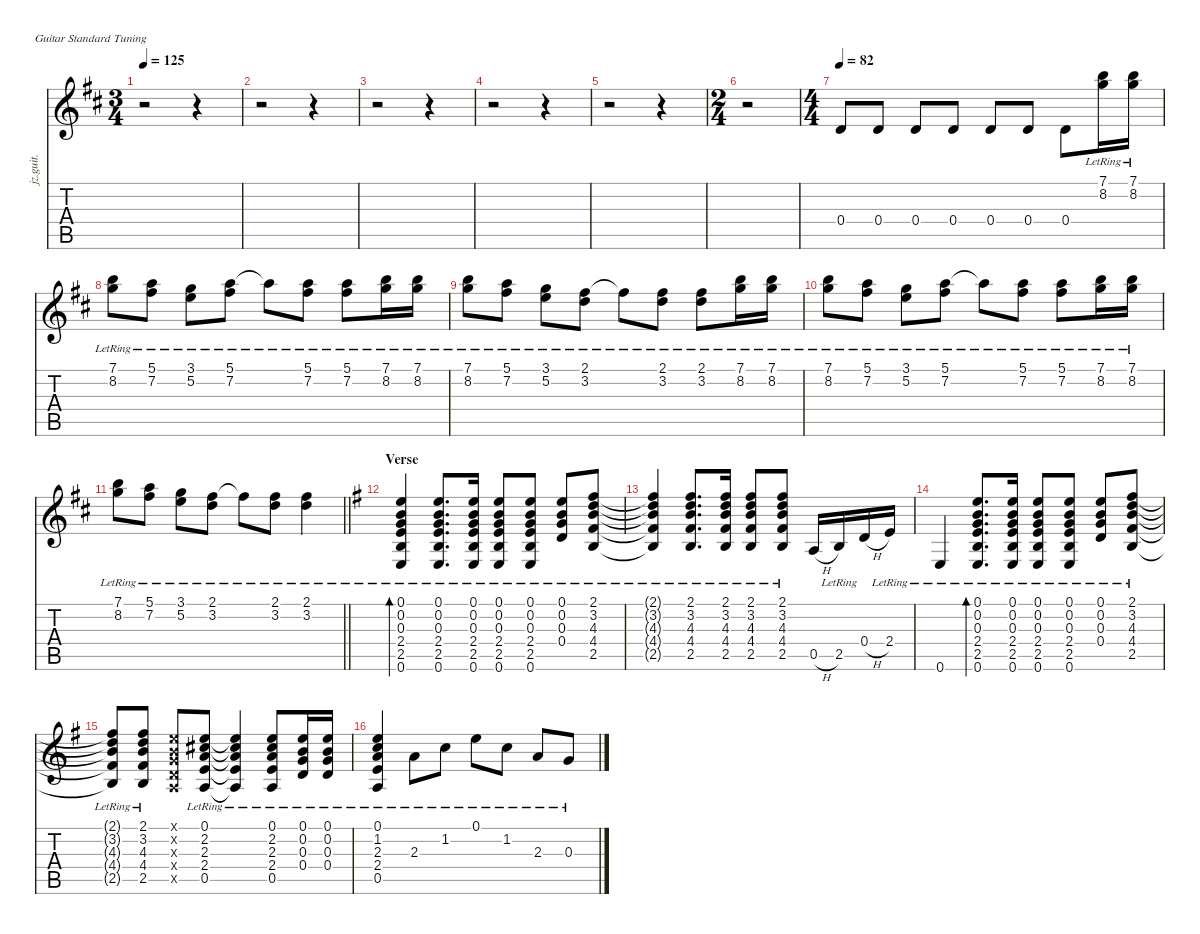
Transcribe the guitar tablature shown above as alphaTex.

\defaultSystemsLayout 4
\hideDynamics
\bracketExtendMode nobrackets
\track ("Guitar electric" "jz.guit.") {instrument electricguitarjazz}
\staff {score tabs}
\tuning (E4 B3 G3 D3 A2 E2)
\ts (3 4)
\tempo 125
\clef g2
\ks d
r.2{dy f beam Down} r.4{beam Down} |
r.2{beam Down} r.4{beam Down} |
r.2{beam Down} r.4{beam Down} |
r.2{beam Down} r.4{beam Down} |
r.2{beam Down} r.4{beam Down} |
\ts (2 4)
\beaming (8 2 2)
r.2{beam Down} |
\ts (4 4)
\beaming (8 2 2 2 2)
\tempo 82
0.4{acc forcenatural}.8{beam Up} 0.4{acc forcenatural}.8{beam Up} 0.4{acc forcenatural}.8{beam Up} 0.4{acc forcenatural}.8{beam Up} 0.4{acc forcenatural}.8{beam Up} 0.4{acc forcenatural}.8{beam Up} 0.4{acc forcenatural}.8{beam Down} (7.1{lr acc forcenatural} 8.2{lr acc forcenatural}).16{dy mf beam Down} (7.1{lr acc forcenatural} 8.2{lr acc forcenatural}).16{beam Down} |
(7.1{lr acc forcenatural} 8.2{lr acc forcenatural}).8{beam Down} (5.1{lr acc forcenatural} 7.2{lr acc #}).8{beam Down} (3.1{lr acc forcenatural} 5.2{lr acc forcenatural}).8{beam Down} (5.1{lr acc forcenatural} 7.2{lr acc #}).8{beam Down} 5.1{lr t acc forcenatural}.8{beam Down} (5.1{lr acc forcenatural} 7.2{lr acc #}).8{beam Down} (5.1{lr acc forcenatural} 7.2{lr acc #}).8{beam Down} (7.1{lr acc forcenatural} 8.2{lr acc forcenatural}).16{beam Down} (7.1{lr acc forcenatural} 8.2{lr acc forcenatural}).16{beam Down} |
(7.1{lr acc forcenatural} 8.2{lr acc forcenatural}).8{beam Down} (5.1{lr acc forcenatural} 7.2{lr acc #}).8{beam Down} (3.1{lr acc forcenatural} 5.2{lr acc forcenatural}).8{beam Down} (2.1{lr acc #} 3.2{lr acc forcenatural}).8{beam Down} 2.1{lr t acc #}.8{beam Down} (2.1{lr acc #} 3.2{lr acc forcenatural}).8{beam Down} (2.1{lr acc #} 3.2{lr acc forcenatural}).8{beam Down} (7.1{lr acc forcenatural} 8.2{lr acc forcenatural}).16{beam Down} (7.1{lr acc forcenatural} 8.2{lr acc forcenatural}).16{beam Down} |
(7.1{lr acc forcenatural} 8.2{lr acc forcenatural}).8{beam Down} (5.1{lr acc forcenatural} 7.2{lr acc #}).8{beam Down} (3.1{lr acc forcenatural} 5.2{lr acc forcenatural}).8{beam Down} (5.1{lr acc forcenatural} 7.2{lr acc #}).8{beam Down} 5.1{lr t acc forcenatural}.8{beam Down} (5.1{lr acc forcenatural} 7.2{lr acc #}).8{beam Down} (5.1{lr acc forcenatural} 7.2{lr acc #}).8{beam Down} (7.1{lr acc forcenatural} 8.2{lr acc forcenatural}).16{beam Down} (7.1{lr acc forcenatural} 8.2{lr acc forcenatural}).16{beam Down} |
\barLineRight lightlight
(7.1{lr acc forcenatural} 8.2{lr acc forcenatural}).8{beam Down} (5.1{lr acc forcenatural} 7.2{lr acc #}).8{beam Down} (3.1{lr acc forcenatural} 5.2{lr acc forcenatural}).8{beam Down} (2.1{lr acc #} 3.2{lr acc forcenatural}).8{beam Down} 2.1{lr t acc #}.8{beam Down} (2.1{lr acc #} 3.2{lr acc forcenatural}).8{beam Down} (2.1{lr acc #} 3.2{lr acc forcenatural}).4{beam Down} |
\section ("" "Verse")
\ks eminor
(0.1{lr acc forcenatural} 0.2{lr acc forcenatural} 0.3{lr acc forcenatural} 2.4{lr acc forcenatural} 2.5{lr acc forcenatural} 0.6{lr acc forcenatural}).4{bd 60 beam Up} (0.1{lr acc forcenatural} 0.2{lr acc forcenatural} 0.3{lr acc forcenatural} 2.4{lr acc forcenatural} 2.5{lr acc forcenatural} 0.6{lr acc forcenatural}).8{d beam Up} (0.1{lr acc forcenatural} 0.2{lr acc forcenatural} 0.3{lr acc forcenatural} 2.4{lr acc forcenatural} 2.5{lr acc forcenatural} 0.6{lr acc forcenatural}).16{beam Up} (0.1{lr acc forcenatural} 0.2{lr acc forcenatural} 0.3{lr acc forcenatural} 2.4{lr acc forcenatural} 2.5{lr acc forcenatural} 0.6{lr acc forcenatural}).8{beam Up} (0.1{lr acc forcenatural} 0.2{lr acc forcenatural} 0.3{lr acc forcenatural} 2.4{lr acc forcenatural} 2.5{lr acc forcenatural} 0.6{lr acc forcenatural}).8{beam Up} (0.1{lr acc forcenatural} 0.2{lr acc forcenatural} 0.3{lr acc forcenatural} 0.4{lr acc forcenatural}).8{beam Up} (2.1{lr acc #} 3.2{lr acc forcenatural} 4.3{lr acc forcenatural} 4.4{lr acc #} 2.5{lr acc forcenatural}).8{beam Up} |
(2.1{lr t acc #} 3.2{lr t acc forcenatural} 4.3{lr t acc forcenatural} 4.4{lr t acc #} 2.5{lr t acc forcenatural}).4{beam Up} (2.1{lr acc #} 3.2{lr acc forcenatural} 4.3{lr acc forcenatural} 4.4{lr acc #} 2.5{lr acc forcenatural}).8{d beam Up} (2.1{lr acc #} 3.2{lr acc forcenatural} 4.3{lr acc forcenatural} 4.4{lr acc #} 2.5{lr acc forcenatural}).16{beam Up} (2.1{lr acc #} 3.2{lr acc forcenatural} 4.3{lr acc forcenatural} 4.4{lr acc #} 2.5{lr acc forcenatural}).8{beam Up} (2.1{lr acc #} 3.2{lr acc forcenatural} 4.3{lr acc forcenatural} 4.4{lr acc #} 2.5{lr acc forcenatural}).8{beam Up} 0.5{h acc forcenatural}.16{beam Up} 2.5{lr acc forcenatural}.16{beam Up} 0.4{h acc forcenatural}.16{beam Up} 2.4{lr acc forcenatural}.16{beam Up} |
0.6{lr acc forcenatural}.4{beam Up} (0.1{lr acc forcenatural} 0.2{lr acc forcenatural} 0.3{lr acc forcenatural} 2.4{lr acc forcenatural} 2.5{lr acc forcenatural} 0.6{lr acc forcenatural}).8{d bd 60 beam Up} (0.1{lr acc forcenatural} 0.2{lr acc forcenatural} 0.3{lr acc forcenatural} 2.4{lr acc forcenatural} 2.5{lr acc forcenatural} 0.6{lr acc forcenatural}).16{beam Up} (0.1{lr acc forcenatural} 0.2{lr acc forcenatural} 0.3{lr acc forcenatural} 2.4{lr acc forcenatural} 2.5{lr acc forcenatural} 0.6{lr acc forcenatural}).8{beam Up} (0.1{lr acc forcenatural} 0.2{lr acc forcenatural} 0.3{lr acc forcenatural} 2.4{lr acc forcenatural} 2.5{lr acc forcenatural} 0.6{lr acc forcenatural}).8{beam Up} (0.1{lr acc forcenatural} 0.2{lr acc forcenatural} 0.3{lr acc forcenatural} 0.4{lr acc forcenatural}).8{beam Up} (2.1{lr acc #} 3.2{lr acc forcenatural} 4.3{lr acc forcenatural} 4.4{lr acc #} 2.5{lr acc forcenatural}).8{beam Up} |
(2.1{lr t acc #} 3.2{lr t acc forcenatural} 4.3{lr t acc forcenatural} 4.4{lr t acc #} 2.5{lr t acc forcenatural}).8{beam Up} (2.1{lr acc #} 3.2{lr acc forcenatural} 4.3{lr acc forcenatural} 4.4{lr acc #} 2.5{lr acc forcenatural}).8{beam Up} (0.1{x acc forcenatural} 0.2{x acc forcenatural} 0.3{x acc forcenatural} 0.4{x acc forcenatural} 0.5{x acc forcenatural}).8{beam Up} (0.1{lr acc forcenatural} 2.2{lr acc #} 2.3{lr acc forcenatural} 2.4{lr acc forcenatural} 0.5{lr acc forcenatural}).8{beam Up} (0.1{lr t acc forcenatural} 2.2{lr t acc #} 2.3{lr t acc forcenatural} 2.4{lr t acc forcenatural} 0.5{lr t acc forcenatural}).4{beam Up} (0.1{lr acc forcenatural} 2.2{lr acc #} 2.3{lr acc forcenatural} 2.4{lr acc forcenatural} 0.5{lr acc forcenatural}).8{beam Up} (0.1{lr acc forcenatural} 0.2{lr acc forcenatural} 0.3{lr acc forcenatural} 0.4{lr acc forcenatural}).16{beam Up} (0.1{lr acc forcenatural} 0.2{lr acc forcenatural} 0.3{lr acc forcenatural} 0.4{lr acc forcenatural}).16{beam Up} |
(0.1{lr acc forcenatural} 1.2{lr acc forcenatural} 2.3{lr acc forcenatural} 2.4{lr acc forcenatural} 0.5{lr acc forcenatural}).4{beam Up} 2.3{lr acc forcenatural}.8{beam Down} 1.2{lr acc forcenatural}.8{beam Down} 0.1{lr acc forcenatural}.8{beam Down} 1.2{lr acc forcenatural}.8{beam Down} 2.3{lr acc forcenatural}.8{beam Up} 0.3{lr acc forcenatural}.8{beam Up}
